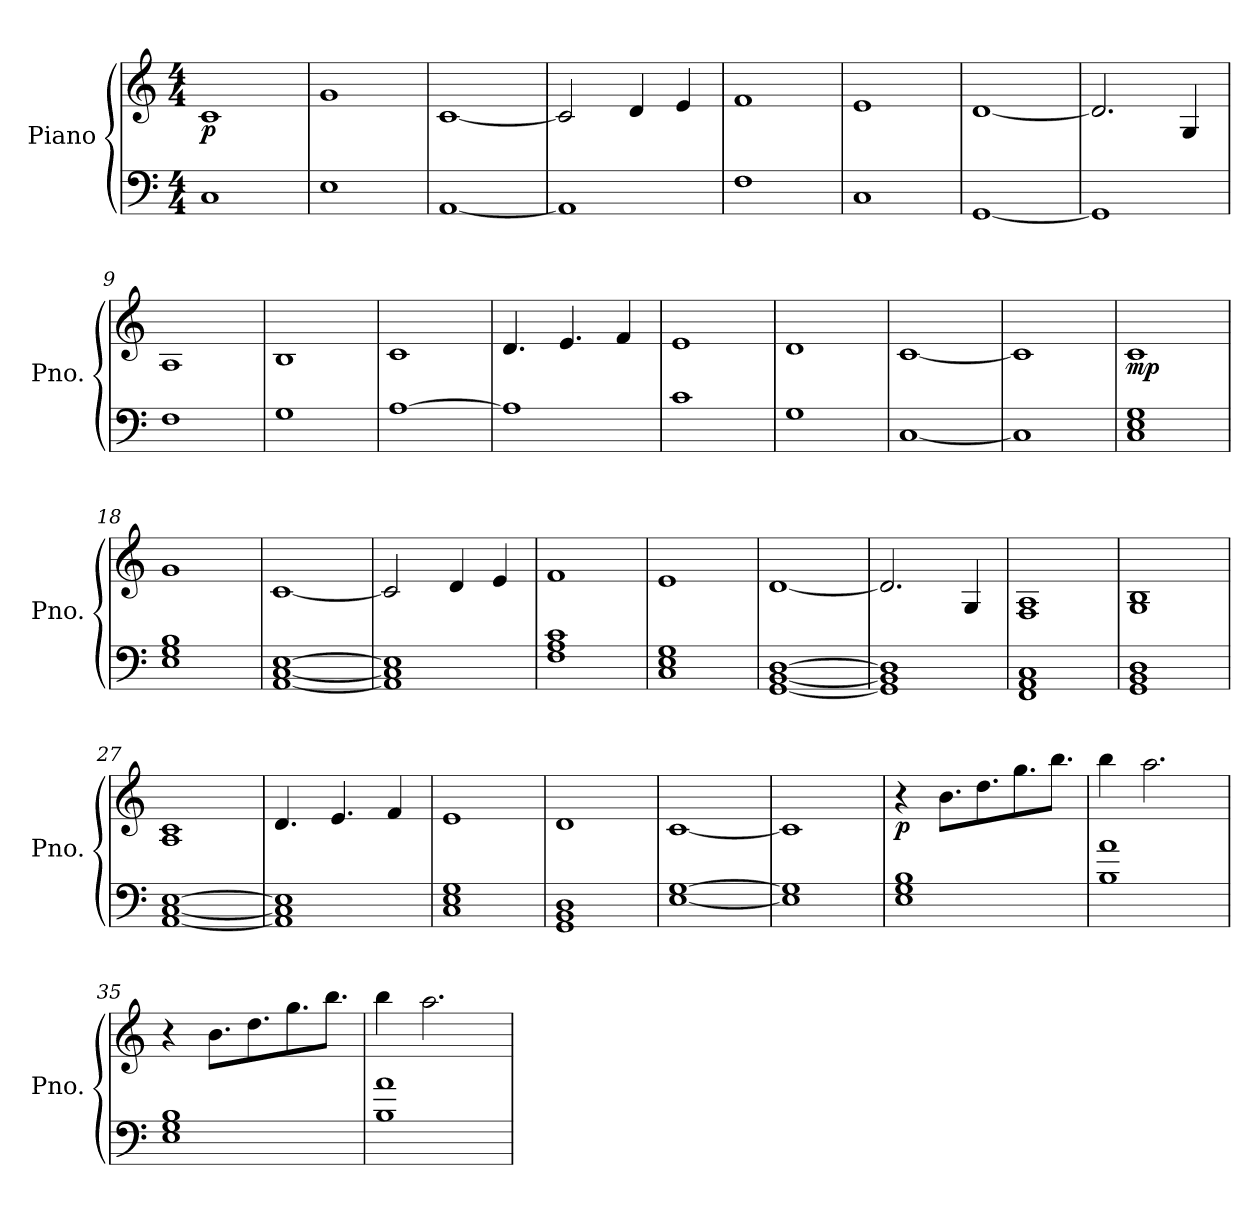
**kern	**kern	**dynam
*part1	*part1	*part1
*staff2	*staff1	*staff1/2
*I"Piano	*	*
*I'Pno.	*	*
*clefF4	*clefG2	*
*k[]	*k[]	*
*M4/4	*M4/4	*
*MM135	*MM135	*
=1	=1	=1
!	!	!LO:DY:b
1C	1c	p
=2	=2	=2
1E	1g	.
=3	=3	=3
[1AA	[1c	.
=4	=4	=4
1AA]	2c/]	.
.	4d/	.
.	4e/	.
=5	=5	=5
1F	1f	.
=6	=6	=6
1C	1e	.
=7	=7	=7
[1GG	[1d	.
=8	=8	=8
1GG]	2.d/]	.
.	4G/	.
=9	=9	=9
1F	1A	.
=10	=10	=10
1G	1B	.
=11	=11	=11
[1A	1c	.
=12	=12	=12
1A]	4.d/	.
.	4.e/	.
.	4f/	.
=13	=13	=13
1c	1e	.
=14	=14	=14
1G	1d	.
=15	=15	=15
[1C	[1c	.
!!LO:LB:g=z
=16	=16	=16
1C]	1c]	.
=17	=17	=17
!	!	!LO:DY:b
1C 1E 1G	1c	mp
=18	=18	=18
1E 1G 1B	1g	.
=19	=19	=19
[1AA [1C [1E	[1c	.
=20	=20	=20
1AA] 1C] 1E]	2c/]	.
.	4d/	.
.	4e/	.
=21	=21	=21
1F 1A 1c	1f	.
=22	=22	=22
1C 1E 1G	1e	.
=23	=23	=23
[1GG [1BB [1D	[1d	.
=24	=24	=24
1GG] 1BB] 1D]	2.d/]	.
.	4G/	.
=25	=25	=25
1FF 1AA 1C	1F 1A	.
=26	=26	=26
1GG 1BB 1D	1G 1B	.
=27	=27	=27
[1AA [1C [1E	1A 1c	.
=28	=28	=28
1AA] 1C] 1E]	4.d/	.
.	4.e/	.
.	4f/	.
=29	=29	=29
1C 1E 1G	1e	.
=30	=30	=30
1GG 1BB 1D	1d	.
!!LO:LB:g=z
=31	=31	=31
[1E [1G	[1c	.
=32	=32	=32
1E] 1G]	1c]	.
=33	=33	=33
!	!	!LO:DY:b
1E 1G 1B	4r	p
.	8.b\L	.
.	8.dd\	.
.	8.gg\	.
.	8.bb\J	.
=34	=34	=34
1B 1a	4bb\	.
.	2.aa\	.
=35	=35	=35
1E 1G 1B	4r	.
.	8.b\L	.
.	8.dd\	.
.	8.gg\	.
.	8.bb\J	.
=36	=36	=36
1B 1a	4bb\	.
.	2.aa\	.
=	=	=
*-	*-	*-
